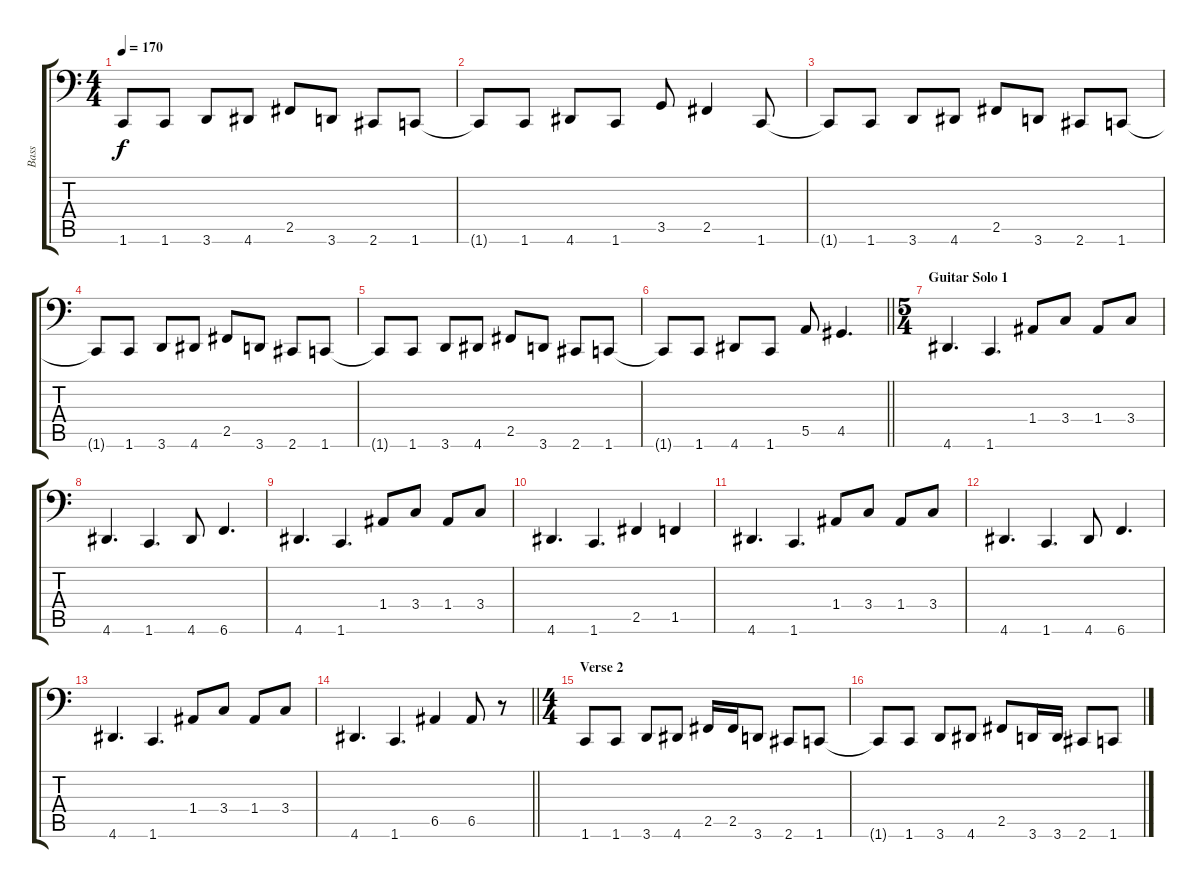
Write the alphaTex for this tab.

\track ("Bass" "Bass") {instrument electricbassfinger}
\staff {score tabs}
\tuning (C3 G2 D2 A1 E1 B0) {hide}
\ts (4 4)
\tempo 170
\clef f4
\ks c
1.6{t}.8{dy f} 1.6.8 3.6.8 4.6.8 2.5.8 3.6.8 2.6.8 1.6.8 |
1.6{t}.8 1.6.8 4.6.8 1.6.8 3.5.8 2.5.4 1.6.8 |
1.6{t}.8 1.6.8 3.6.8 4.6.8 2.5.8 3.6.8 2.6.8 1.6.8 |
1.6{t}.8 1.6.8 3.6.8 4.6.8 2.5.8 3.6.8 2.6.8 1.6.8 |
1.6{t}.8 1.6.8 3.6.8 4.6.8 2.5.8 3.6.8 2.6.8 1.6.8 |
\barLineRight lightlight
1.6{t}.8 1.6.8 4.6.8 1.6.8 5.5.8 4.5.4{d} |
\ts (5 4)
\section ("" "Guitar Solo 1")
4.6.4{d} 1.6.4{d} 1.4.8 3.4.8 1.4.8 3.4.8 |
4.6.4{d} 1.6.4{d} 4.6.8 6.6.4{d} |
4.6.4{d} 1.6.4{d} 1.4.8 3.4.8 1.4.8 3.4.8 |
4.6.4{d} 1.6.4{d} 2.5.4 1.5.4 |
4.6.4{d} 1.6.4{d} 1.4.8 3.4.8 1.4.8 3.4.8 |
4.6.4{d} 1.6.4{d} 4.6.8 6.6.4{d} |
4.6.4{d} 1.6.4{d} 1.4.8 3.4.8 1.4.8 3.4.8 |
\barLineRight lightlight
4.6.4{d} 1.6.4{d} 6.5.4 6.5.8 r.8 |
\ts (4 4)
\section ("" "Verse 2")
1.6.8 1.6.8 3.6.8 4.6.8 2.5.16 2.5.16 3.6.8 2.6.8 1.6.8 |
1.6{t}.8 1.6.8 3.6.8 4.6.8 2.5.8 3.6.16 3.6.16 2.6.8 1.6.8
